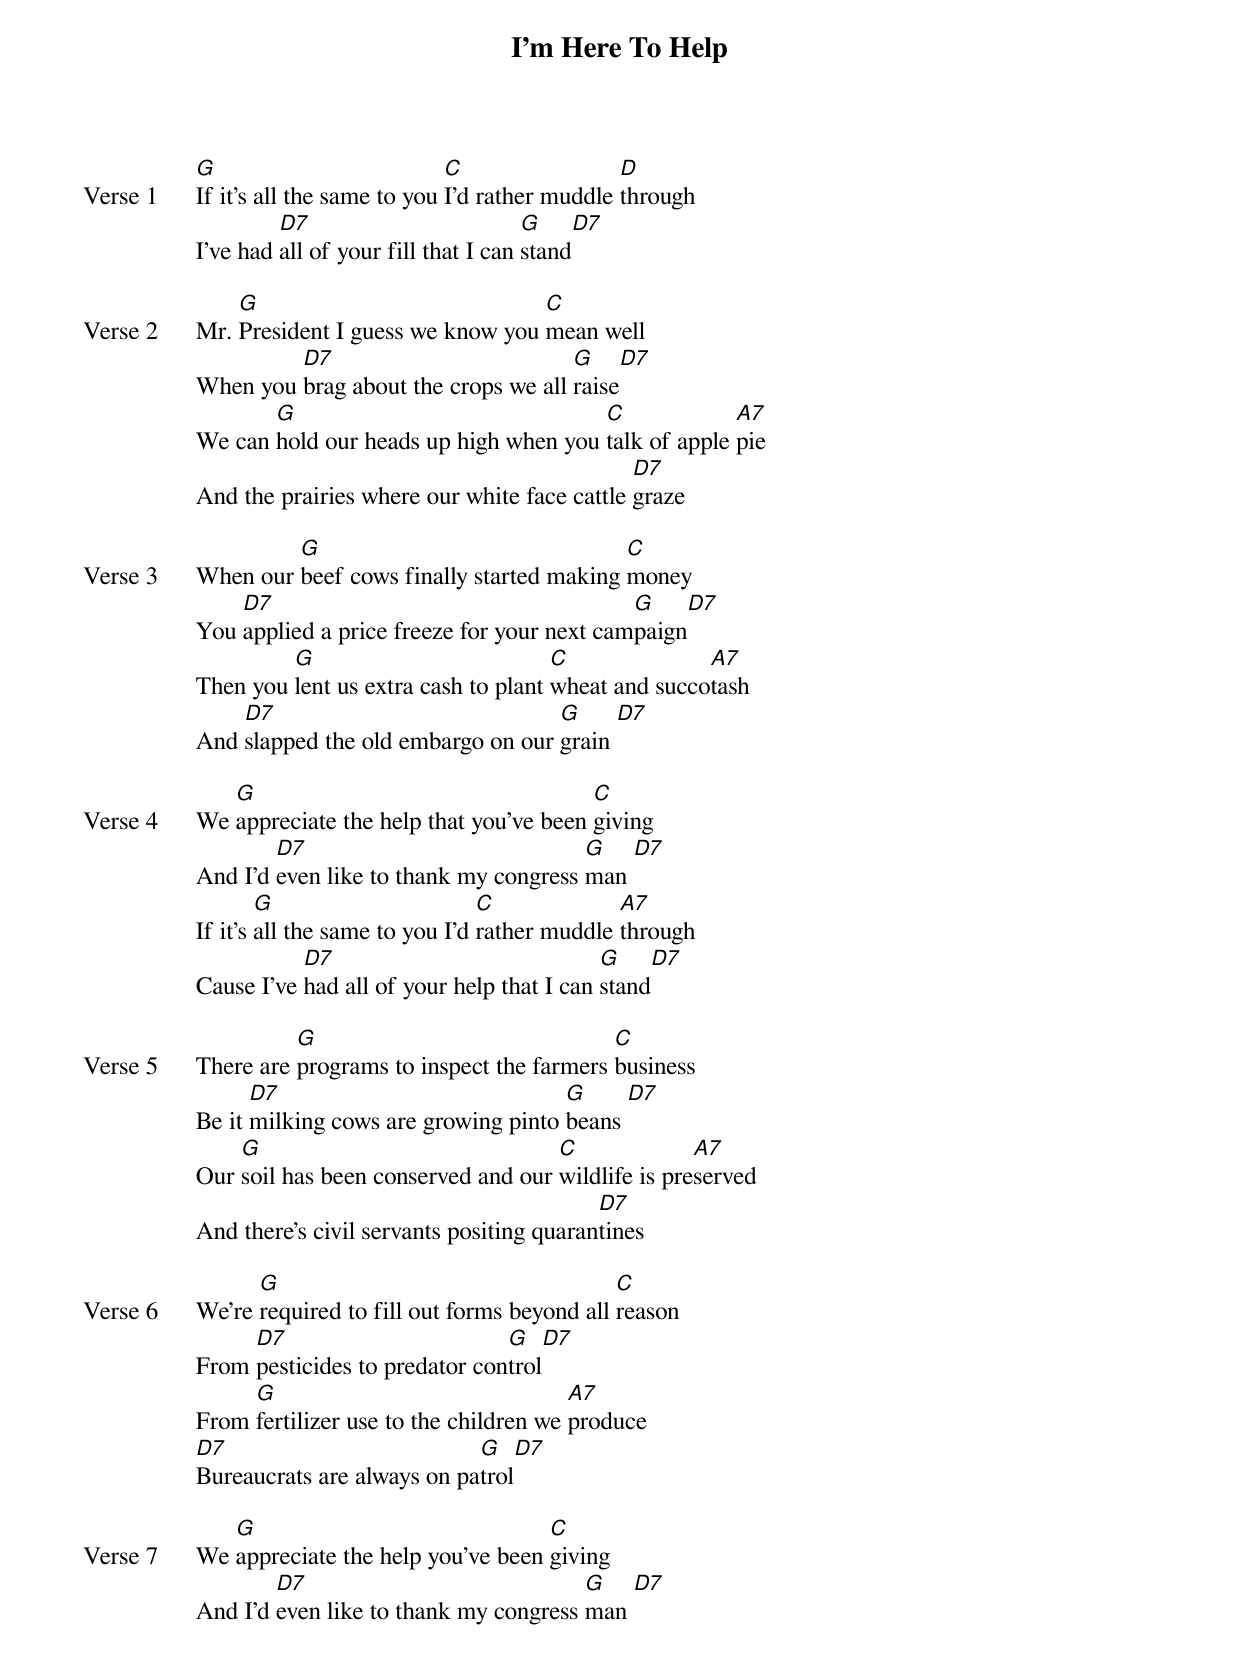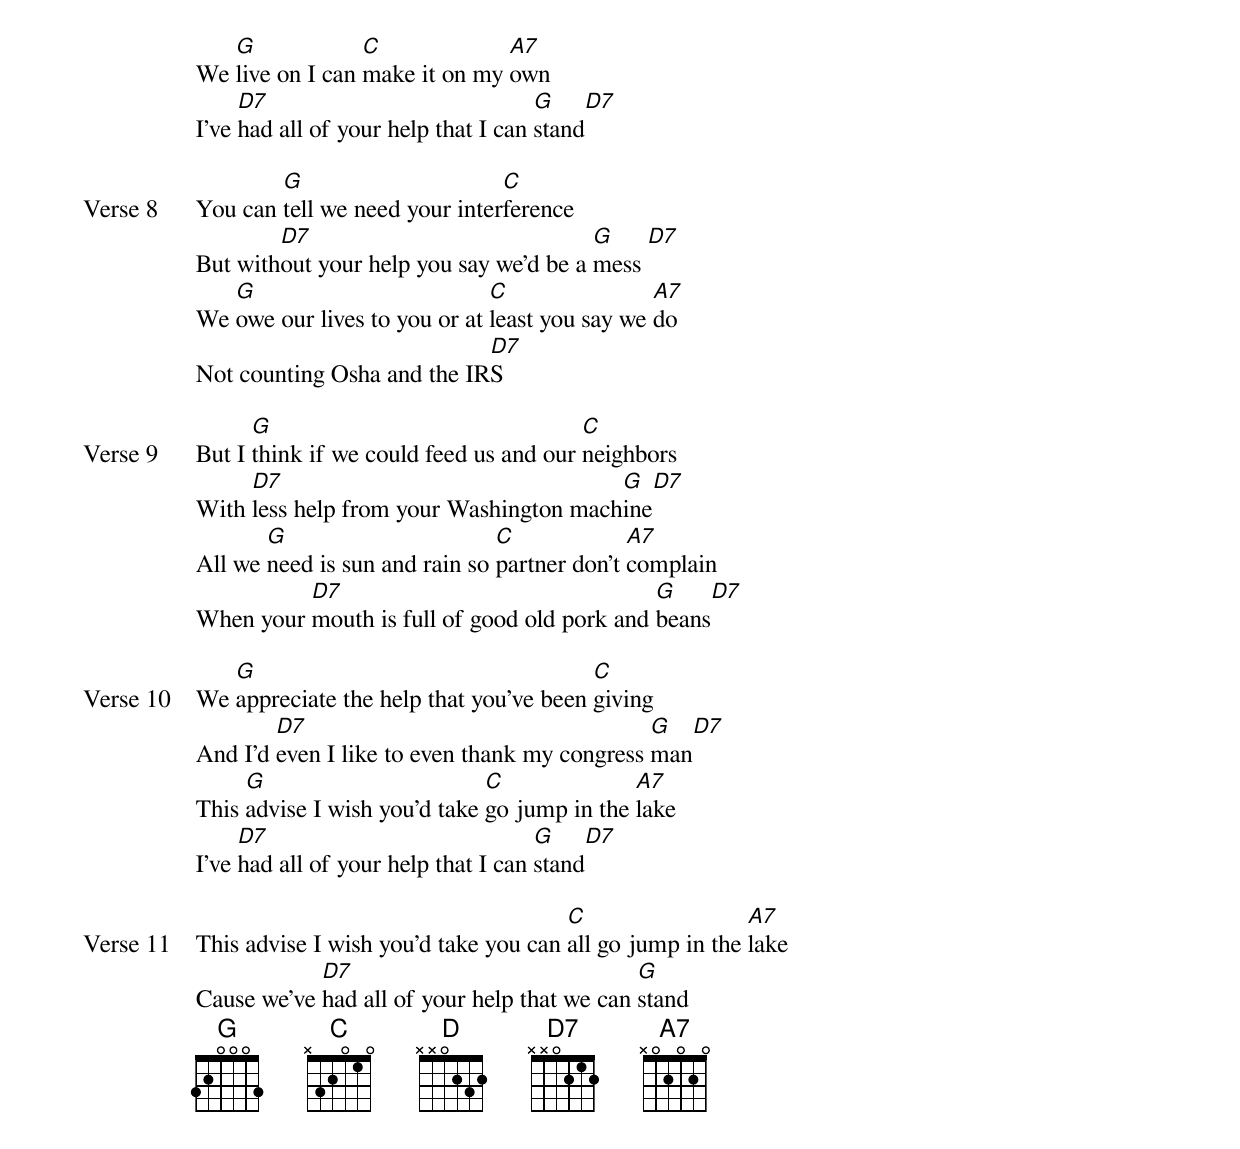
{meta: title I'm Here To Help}
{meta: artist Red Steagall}
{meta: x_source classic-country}
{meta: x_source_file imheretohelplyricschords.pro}
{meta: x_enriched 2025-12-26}

{start_of_verse: Verse 1}
[G]If it's all the same to you [C]I'd rather muddle [D]through
I've had [D7]all of your fill that I can [G]stand[D7]
{end_of_verse}

{start_of_verse: Verse 2}
Mr. [G]President I guess we know you [C]mean well
When you [D7]brag about the crops we all [G]raise[D7]
We can [G]hold our heads up high when you [C]talk of apple [A7]pie
And the prairies where our white face cattle [D7]graze
{end_of_verse}

{start_of_verse: Verse 3}
When our [G]beef cows finally started making [C]money
You [D7]applied a price freeze for your next cam[G]paign[D7]
Then you [G]lent us extra cash to plant [C]wheat and succo[A7]tash
And [D7]slapped the old embargo on our [G]grain [D7]
{end_of_verse}

{start_of_verse: Verse 4}
We [G]appreciate the help that you've been [C]giving
And I'd [D7]even like to thank my congress [G]man [D7]
If it's [G]all the same to you I'd [C]rather muddle [A7]through
Cause I've [D7]had all of your help that I can [G]stand[D7]
{end_of_verse}

{start_of_verse: Verse 5}
There are [G]programs to inspect the farmers [C]business
Be it [D7]milking cows are growing pinto [G]beans [D7]
Our [G]soil has been conserved and our [C]wildlife is pre[A7]served
And there's civil servants positing quaran[D7]tines
{end_of_verse}

{start_of_verse: Verse 6}
We're [G]required to fill out forms beyond all [C]reason
From [D7]pesticides to predator con[G]trol[D7]
From [G]fertilizer use to the children we [A7]produce
[D7]Bureaucrats are always on pa[G]trol[D7]
{end_of_verse}

{start_of_verse: Verse 7}
We [G]appreciate the help you've been [C]giving
And I'd [D7]even like to thank my congress [G]man [D7]
We [G]live on I can [C]make it on my [A7]own
I've [D7]had all of your help that I can [G]stand[D7]
{end_of_verse}

{start_of_verse: Verse 8}
You can [G]tell we need your inter[C]ference
But with[D7]out your help you say we'd be a [G]mess [D7]
We [G]owe our lives to you or at [C]least you say we [A7]do
Not counting Osha and the IR[D7]S
{end_of_verse}

{start_of_verse: Verse 9}
But I [G]think if we could feed us and our [C]neighbors
With [D7]less help from your Washington mach[G]ine[D7]
All we [G]need is sun and rain so [C]partner don't [A7]complain
When your [D7]mouth is full of good old pork and [G]beans[D7]
{end_of_verse}

{start_of_verse: Verse 10}
We [G]appreciate the help that you've been [C]giving
And I'd [D7]even I like to even thank my congress [G]man[D7]
This [G]advise I wish you'd take [C]go jump in the [A7]lake
I've [D7]had all of your help that I can [G]stand[D7]
{end_of_verse}

{start_of_verse: Verse 11}
This advise I wish you'd take you can [C]all go jump in the [A7]lake
Cause we've [D7]had all of your help that we can [G]stand
{end_of_verse}
